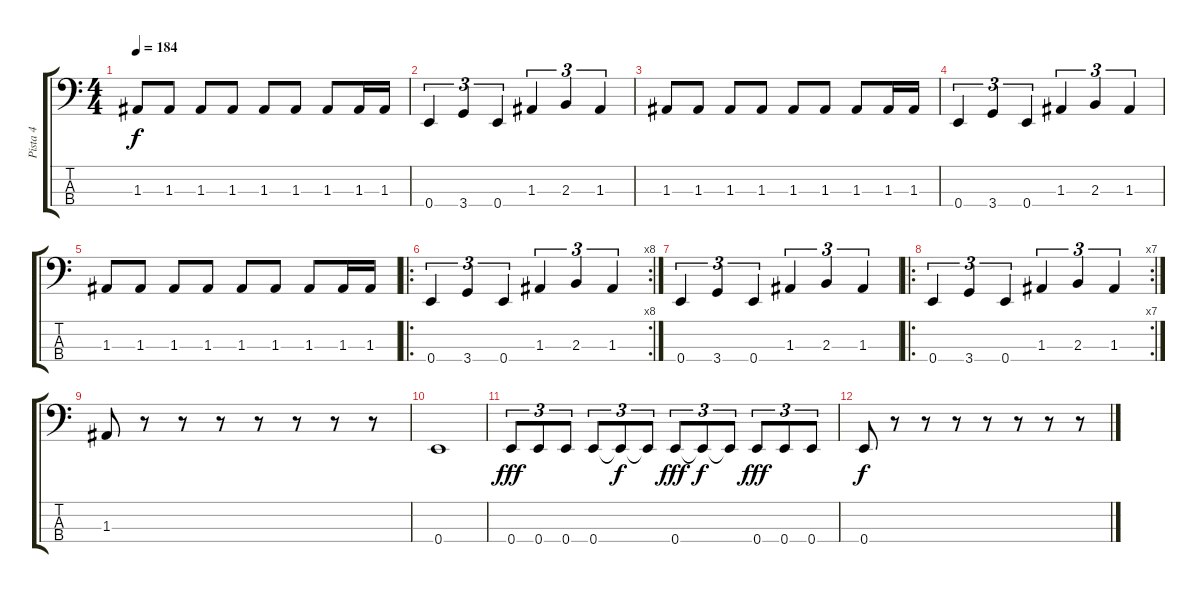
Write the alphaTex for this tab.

\track ("Pista 4" "Pista 4") {instrument electricbassfinger}
\staff {score tabs}
\tuning (G2 D2 A1 E1) {hide}
\ts (4 4)
\tempo 184
\clef f4
\ks c
1.3.8{dy f} 1.3.8 1.3.8 1.3.8 1.3.8 1.3.8 1.3.8 1.3.16 1.3.16 |
0.4.4{tu (3 2)} 3.4.4{tu (3 2)} 0.4.4{tu (3 2)} 1.3.4{tu (3 2)} 2.3.4{tu (3 2)} 1.3.4{tu (3 2)} |
1.3.8 1.3.8 1.3.8 1.3.8 1.3.8 1.3.8 1.3.8 1.3.16 1.3.16 |
0.4.4{tu (3 2)} 3.4.4{tu (3 2)} 0.4.4{tu (3 2)} 1.3.4{tu (3 2)} 2.3.4{tu (3 2)} 1.3.4{tu (3 2)} |
1.3.8 1.3.8 1.3.8 1.3.8 1.3.8 1.3.8 1.3.8 1.3.16 1.3.16 |
\ro
\rc 8
0.4.4{tu (3 2)} 3.4.4{tu (3 2)} 0.4.4{tu (3 2)} 1.3.4{tu (3 2)} 2.3.4{tu (3 2)} 1.3.4{tu (3 2)} |
0.4.4{tu (3 2)} 3.4.4{tu (3 2)} 0.4.4{tu (3 2)} 1.3.4{tu (3 2)} 2.3.4{tu (3 2)} 1.3.4{tu (3 2)} |
\ro
\rc 7
0.4.4{tu (3 2)} 3.4.4{tu (3 2)} 0.4.4{tu (3 2)} 1.3.4{tu (3 2)} 2.3.4{tu (3 2)} 1.3.4{tu (3 2)} |
1.3.8 r.8 r.8 r.8 r.8 r.8 r.8 r.8 |
0.4.1 |
0.4.8{tu (3 2) dy fff} 0.4.8{tu (3 2)} 0.4.8{tu (3 2)} 0.4.8{tu (3 2)} 0.4{t}.8{tu (3 2) dy f} 0.4{t}.8{tu (3 2)} 0.4.8{tu (3 2) dy fff} 0.4{t}.8{tu (3 2) dy f} 0.4{t}.8{tu (3 2)} 0.4.8{tu (3 2) dy fff} 0.4.8{tu (3 2)} 0.4.8{tu (3 2)} |
0.4.8{dy f} r.8 r.8 r.8 r.8 r.8 r.8 r.8
